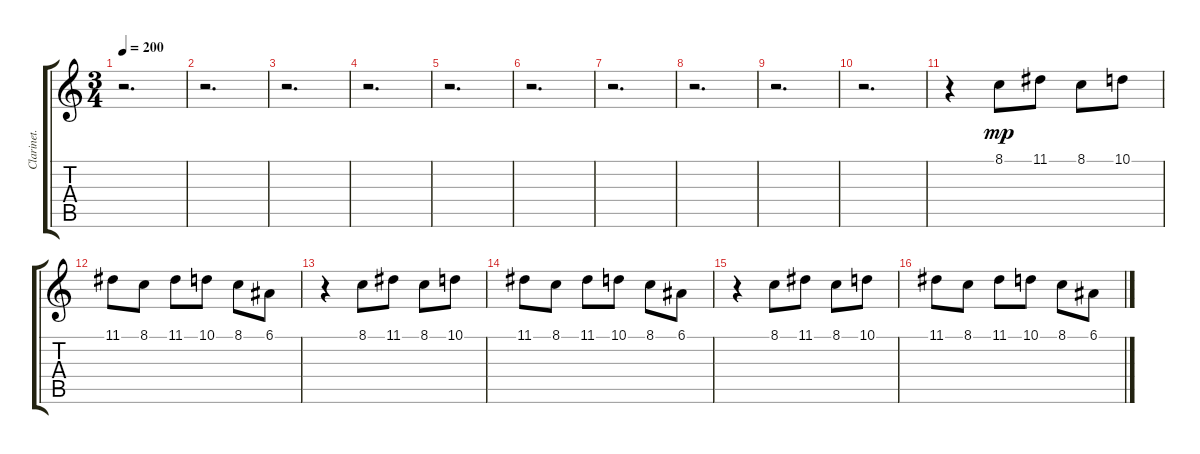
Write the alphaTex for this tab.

\track ("Clarinet." "Clarinet.") {instrument clarinet}
\staff {score tabs}
\tuning (E4 B3 G3 D3 A2 E2) {hide}
\ts (3 4)
\tempo 200
\clef g2
\ks c
r.2{d dy f} |
r.2{d} |
r.2{d} |
r.2{d} |
r.2{d} |
r.2{d} |
r.2{d} |
r.2{d} |
r.2{d} |
r.2{d} |
r.4 8.1.8{dy mp} 11.1.8 8.1.8 10.1.8 |
11.1.8 8.1.8 11.1.8 10.1.8 8.1.8 6.1.8 |
r.4 8.1.8 11.1.8 8.1.8 10.1.8 |
11.1.8 8.1.8 11.1.8 10.1.8 8.1.8 6.1.8 |
r.4 8.1.8 11.1.8 8.1.8 10.1.8 |
11.1.8 8.1.8 11.1.8 10.1.8 8.1.8 6.1.8
